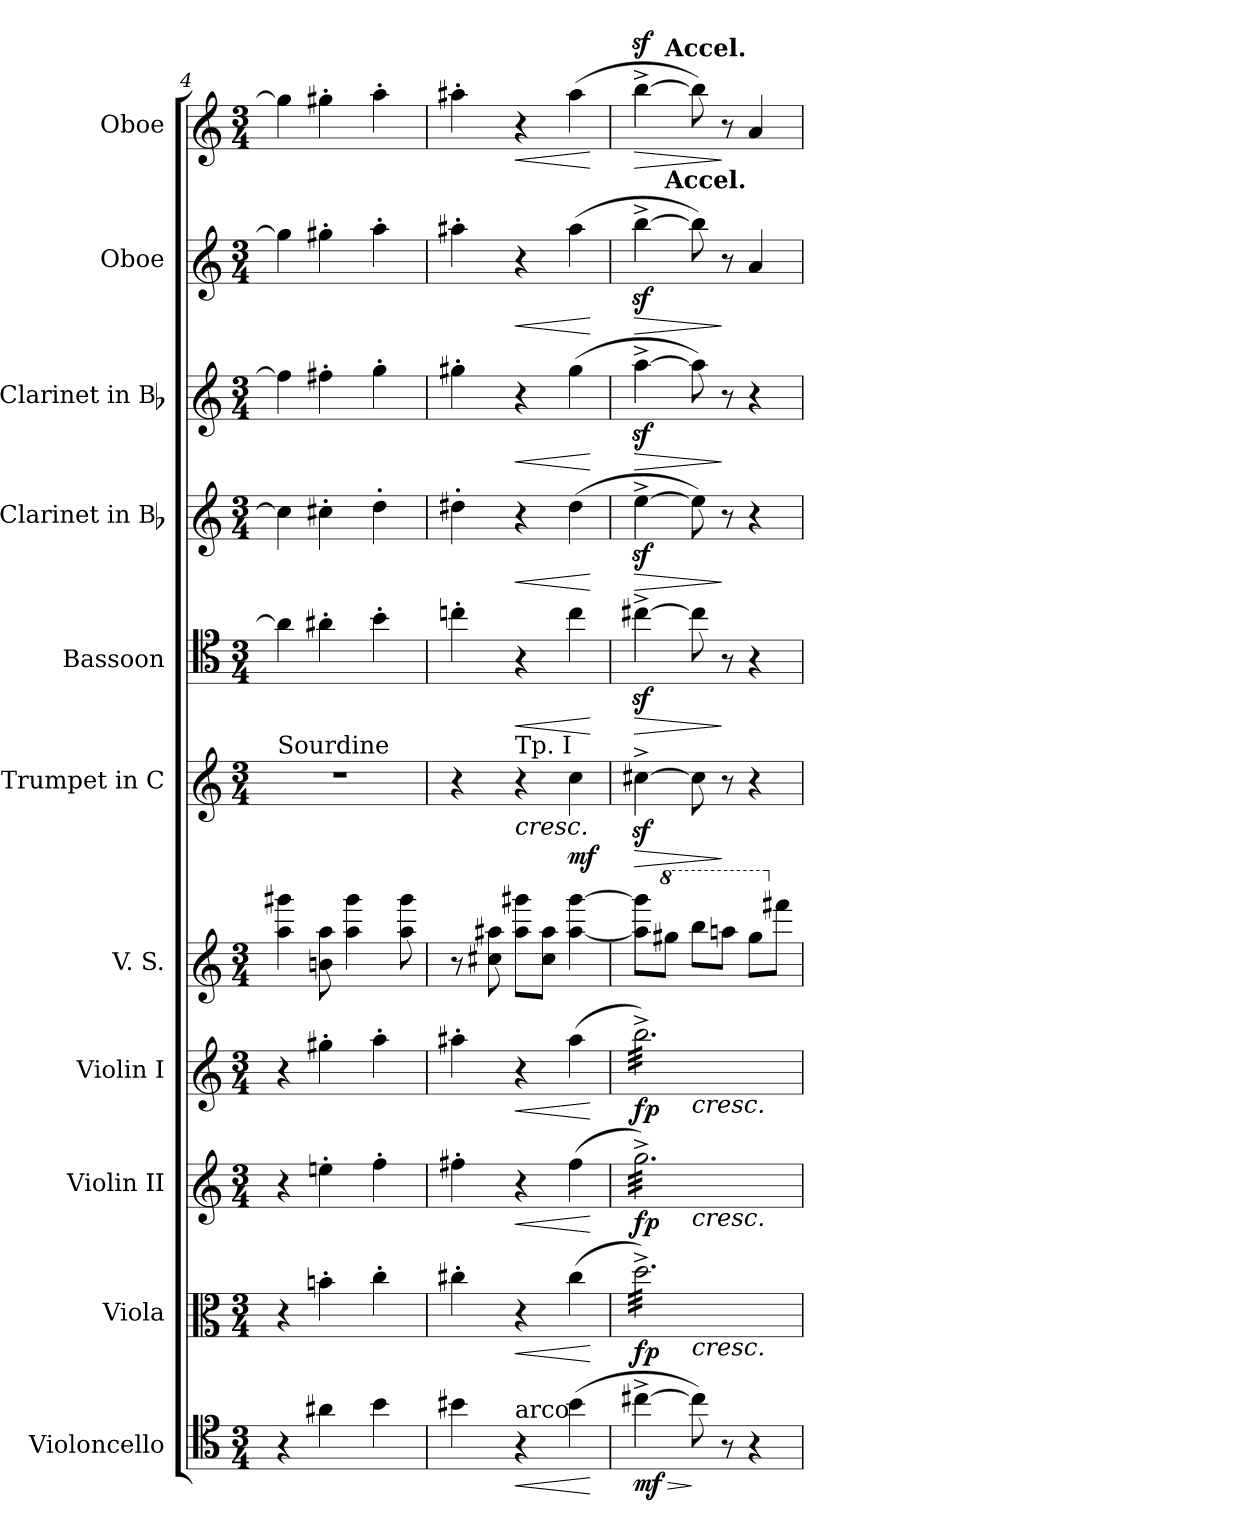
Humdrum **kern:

**kern	**dynam	**kern	**dynam	**kern	**dynam	**kern	**dynam	**kern	**kern	**dynam	**kern	**dynam	**kern	**dynam	**kern	**dynam	**kern	**dynam	**kern	**dynam
*part11	*part11	*part10	*part10	*part9	*part9	*part8	*part8	*part7	*part6	*part6	*part5	*part5	*part4	*part4	*part3	*part3	*part2	*part2	*part1	*part1
*staff11	*staff11	*staff10	*staff10	*staff9	*staff9	*staff8	*staff8	*staff7	*staff6	*staff6	*staff5	*staff5	*staff4	*staff4	*staff3	*staff3	*staff2	*staff2	*staff1	*staff1
*I"Violoncello	*	*I"Viola	*	*I"Violin II	*	*I"Violin I	*	*I"V. S.	*I"Trumpet in C	*	*I"Bassoon	*	*I"Clarinet in Bb	*	*I"Clarinet in Bb	*	*I"Oboe	*	*I"Oboe	*
*I'Vc.	*	*I'Vla.	*	*I'Vln. II	*	*I'Vln. I	*	*	*	*	*I'Bsn.	*	*I'Cl.	*	*I'Cl.	*	*I'Ob.	*	*I'Ob.	*
!!LO:PB:g=z
*clefC4	*	*clefC3	*	*clefG2	*	*clefG2	*	*clefG2	*clefG2	*	*clefC4	*	*clefG2	*	*clefG2	*	*clefG2	*	*clefG2	*
*	*	*	*	*	*	*	*	*	*	*	*	*	*ITrd1c2	*	*ITrd1c2	*	*	*	*	*
*k[]	*	*k[]	*	*k[]	*	*k[]	*	*k[]	*k[]	*	*k[]	*	*k[b-e-]	*	*k[b-e-]	*	*k[]	*	*k[]	*
*M3/4	*	*M3/4	*	*M3/4	*	*M3/4	*	*M3/4	*M3/4	*	*M3/4	*	*M3/4	*	*M3/4	*	*M3/4	*	*M3/4	*
=4	=4	=4	=4	=4	=4	=4	=4	=4	=4	=4	=4	=4	=4	=4	=4	=4	=4	=4	=4	=4
!	!	!	!	!	!	!	!	!	!LO:TX:a:t=Sourdine	!	!	!	!	!	!	!	!	!	!	!
!	!	!	!	!	!	!	!	!	!LO:N:vis=1	!	!	!	!	!	!	!	!	!	!	!
4r	.	4r	.	4r	.	4r	.	4aai\ 4ggg#Xi	2.r	.	4ai\]	.	4b-i\]	.	4ee-i\]	.	4ggi\]	.	4ggi\]	.
4a#Xi\	.	4bn'i\	.	4een'i\	.	4gg#X'i\	.	8bni\ 8aai	.	.	4a#X'i\	.	4bn'i\	.	4een'i\	.	4gg#X'i\	.	4gg#X'i\	.
.	.	.	.	.	.	.	.	4aai\ 4ggg#i	.	.	.	.	.	.	.	.	.	.	.	.
4bi\	.	4cc'i\	.	4ff'i\	.	4aa'i\	.	.	.	.	4b'i\	.	4cc'i\	.	4ff'i\	.	4aa'i\	.	4aa'i\	.
.	.	.	.	.	.	.	.	8aai\ 8ggg#i	.	.	.	.	.	.	.	.	.	.	.	.
=5	=5	=5	=5	=5	=5	=5	=5	=5	=5	=5	=5	=5	=5	=5	=5	=5	=5	=5	=5	=5
4b#Xi\	.	4cc#X'i\	.	4ff#X'i\	.	4aa#X'i\	.	8r	4r	.	4ccn'i\	.	4cc#X'i\	.	4ff#X'i\	.	4aa#X'i\	.	4aa#X'i\	.
.	.	.	.	.	.	.	.	8cc#Xi\ 8aa#Xi	.	.	.	.	.	.	.	.	.	.	.	.
!	!	!	!	!	!	!	!	!	!LO:TX:a:t=Tp. I	!	!	!	!	!	!	!	!	!	!	!
!LO:TX:a:t=arco	!	!	!	!	!	!	!	!	!	!	!	!	!	!	!	!	!	!	!	!
!	!LO:HP:b	!	!LO:HP:b	!	!LO:HP:b	!	!LO:HP:b	!	!	!LO:HP:b	!	!LO:HP:b	!	!LO:HP:b	!	!LO:HP:b	!	!LO:HP:b	!	!LO:HP:b
4r	<	4r	<	4r	<	4r	<	8aa#i\ 8ggg#XiL	4r	<	4r	<	4r	<	4r	<	4r	<	4r	<
.	.	.	.	.	.	.	.	8cc#i\ 8aa#iJ	.	.	.	.	.	.	.	.	.	.	.	.
(4b#i\	.	(4cc#i\	.	(4ff#i\	.	(4aa#i\	.	[<4aa#i\ [>4ggg#i	4cci\	mf	4cci\	.	(4cc#i\	.	(4ff#i\	.	(4aa#i\	.	(4aa#i\	.
.	[	.	[	.	[	.	[	.	.	[	.	[	.	[	.	[	.	[	.	[
=6	=6	=6	=6	=6	=6	=6	=6	=6	=6	=6	=6	=6	=6	=6	=6	=6	=6	=6	=6	=6
!	!LO:HP:b	!	!	!	!	!	!	!	!	!LO:HP:b	!	!LO:HP:b	!	!LO:HP:b	!	!LO:HP:b	!	!LO:HP:b	!	!LO:HP:b
*	*	*^	*	*^	*	*^	*	*	*	*	*	*	*	*	*	*	*	*	*^	*
*	*	*tremolo	*	*	*	*	*	*	*	*	*	*	*	*	*	*	*	*	*	*	*	*	*	*
*	*	*	*	*	*tremolo	*	*	*	*	*	*	*	*	*	*	*	*	*	*	*	*	*	*	*
*	*	*	*	*	*	*	*	*tremolo	*	*	*	*	*	*	*	*	*	*	*	*	*	*	*	*
[>4cc#X^i\	> mf	32dd^i\)LLL	4ryy	fp	32gg^i\)LLL	4ryy	fp	32bb^i\)LLL	4ryy	fp	8aa#i\] 8ggg#i]L	[>4cc#Xz^i\	>	[>4cc#Xz^i\	>	[>4ddz^i\	>	[>4ggz^i\	>	[>4bbz^i\	>	[>4bbz^i\	8ryy	>
.	.	32dd^i\)	.	.	32gg^i\)	.	.	32bb^i\)	.	.	.	.	.	.	.	.	.	.	.	.	.	.	.	.
.	.	32dd^i\)	.	.	32gg^i\)	.	.	32bb^i\)	.	.	.	.	.	.	.	.	.	.	.	.	.	.	.	.
.	.	32dd^i\)	.	.	32gg^i\)	.	.	32bb^i\)	.	.	.	.	.	.	.	.	.	.	.	.	.	.	.	.
*	*	*	*	*	*	*	*	*	*	*	*8va	*	*	*	*	*	*	*	*	*	*	*	*	*
!	!	!	!	!	!	!	!	!	!	!	!	!	!	!	!	!	!	!	!	!	!	!	!LO:TX:a:B:t=Accel.	!
!	!	!	!	!	!	!	!	!	!	!	!	!	!	!	!	!	!	!	!	!	!	!	!LO:TX:b:B:t=Accel.	!
.	.	32dd^i\)	.	.	32gg^i\)	.	.	32bb^i\)	.	.	8ggg#Xi\J	.	.	.	.	.	.	.	.	.	.	.	2ryy	.
.	.	32dd^i\)	.	.	32gg^i\)	.	.	32bb^i\)	.	.	.	.	.	.	.	.	.	.	.	.	.	.	.	.
.	.	32dd^i\)	.	.	32gg^i\)	.	.	32bb^i\)	.	.	.	.	.	.	.	.	.	.	.	.	.	.	.	.
.	.	32dd^i\)	.	.	32gg^i\)	.	.	32bb^i\)	.	.	.	.	.	.	.	.	.	.	.	.	.	.	.	.
!	!	!	!	!	!	!	!	!	!LO:TX:b:i:t=cresc.	!	!	!	!	!	!	!	!	!	!	!	!	!	!	!
!	!	!	!	!	!	!LO:TX:b:i:t=cresc.	!	!	!	!	!	!	!	!	!	!	!	!	!	!	!	!	!	!
!	!	!	!LO:TX:b:i:t=cresc.	!	!	!	!	!	!	!	!	!	!	!	!	!	!	!	!	!	!	!	!	!
8cc#i\])	]	32dd^i\)	2ryy	.	32gg^i\)	2ryy	.	32bb^i\)	2ryy	.	8bbbi\L	8cc#i\]	.	8cc#i\]	.	8ddi\])	.	8ggi\])	.	8bbi\])	.	8bbi\])	.	.
.	.	32dd^i\)	.	.	32gg^i\)	.	.	32bb^i\)	.	.	.	.	.	.	.	.	.	.	.	.	.	.	.	.
.	.	32dd^i\)	.	.	32gg^i\)	.	.	32bb^i\)	.	.	.	.	.	.	.	.	.	.	.	.	.	.	.	.
.	.	32dd^i\)	.	.	32gg^i\)	.	.	32bb^i\)	.	.	.	.	.	.	.	.	.	.	.	.	.	.	.	.
8r	.	32dd^i\)	.	.	32gg^i\)	.	.	32bb^i\)	.	.	8aaani\J	8r	]	8r	]	8r	]	8r	]	8r	]	8r	.	]
.	.	32dd^i\)	.	.	32gg^i\)	.	.	32bb^i\)	.	.	.	.	.	.	.	.	.	.	.	.	.	.	.	.
.	.	32dd^i\)	.	.	32gg^i\)	.	.	32bb^i\)	.	.	.	.	.	.	.	.	.	.	.	.	.	.	.	.
.	.	32dd^i\)	.	.	32gg^i\)	.	.	32bb^i\)	.	.	.	.	.	.	.	.	.	.	.	.	.	.	.	.
4r	.	32dd^i\)	.	.	32gg^i\)	.	.	32bb^i\)	.	.	8ggg#i\L	4r	.	4r	.	4r	.	4r	.	4ai/	.	4ai/	.	.
.	.	32dd^i\)	.	.	32gg^i\)	.	.	32bb^i\)	.	.	.	.	.	.	.	.	.	.	.	.	.	.	.	.
.	.	32dd^i\)	.	.	32gg^i\)	.	.	32bb^i\)	.	.	.	.	.	.	.	.	.	.	.	.	.	.	.	.
.	.	32dd^i\)	.	.	32gg^i\)	.	.	32bb^i\)	.	.	.	.	.	.	.	.	.	.	.	.	.	.	.	.
*	*	*	*	*	*	*	*	*	*	*	*X8va	*	*	*	*	*	*	*	*	*	*	*	*	*
.	.	32dd^i\)	.	.	32gg^i\)	.	.	32bb^i\)	.	.	8fff#Xi\J	.	.	.	.	.	.	.	.	.	.	.	8ryy	.
.	.	32dd^i\)	.	.	32gg^i\)	.	.	32bb^i\)	.	.	.	.	.	.	.	.	.	.	.	.	.	.	.	.
.	.	32dd^i\)	.	.	32gg^i\)	.	.	32bb^i\)	.	.	.	.	.	.	.	.	.	.	.	.	.	.	.	.
.	.	32dd^i\)JJJ	.	.	32gg^i\)JJJ	.	.	32bb^i\)JJJ	.	.	.	.	.	.	.	.	.	.	.	.	.	.	.	.
*	*	*	*	*	*	*	*	*Xtremolo	*	*	*	*	*	*	*	*	*	*	*	*	*	*	*	*
*	*	*	*	*	*Xtremolo	*	*	*	*	*	*	*	*	*	*	*	*	*	*	*	*	*	*	*
*	*	*Xtremolo	*	*	*	*	*	*	*	*	*	*	*	*	*	*	*	*	*	*	*	*	*	*
*	*	*v	*v	*	*	*	*	*v	*v	*	*	*	*	*	*	*	*	*	*	*	*	*v	*v	*
*	*	*	*	*v	*v	*	*	*	*	*	*	*	*	*	*	*	*	*	*	*	*
=	=	=	=	=	=	=	=	=	=	=	=	=	=	=	=	=	=	=	=	=
*-	*-	*-	*-	*-	*-	*-	*-	*-	*-	*-	*-	*-	*-	*-	*-	*-	*-	*-	*-	*-
